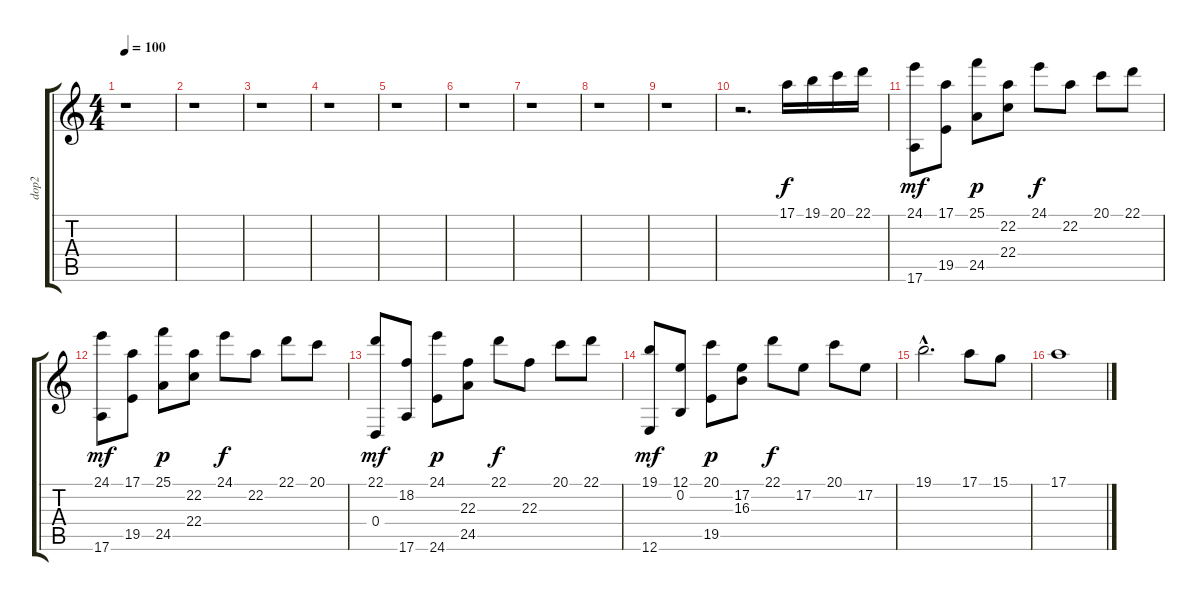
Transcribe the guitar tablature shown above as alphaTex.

\track ("dop2" "dop2") {instrument electricgrandpiano}
\staff {score tabs}
\tuning (E4 B3 G3 D3 A2 E2) {hide}
\ts (4 4)
\tempo 100
\clef g2
\ks c
r.1{dy f} |
r.1 |
r.1 |
r.1 |
r.1 |
r.1 |
r.1 |
r.1 |
r.1 |
r.2{d} 17.1.16{volume 16} 19.1.16 20.1.16 22.1.16 |
(24.1 17.6).8{dy mf} (17.1 19.5).8 (25.1 24.5).8{dy p} (22.2 22.4).8 24.1.8{dy f} 22.2.8 20.1.8 22.1.8 |
(24.1 17.6).8{dy mf} (17.1 19.5).8 (25.1 24.5).8{dy p} (22.2 22.4).8 24.1.8{dy f} 22.2.8 22.1.8 20.1.8 |
(22.1 0.4).8{dy mf} (18.2 17.6).8 (24.1 24.6).8{dy p} (22.3 24.5).8 22.1.8{dy f} 22.3.8 20.1.8 22.1.8 |
(19.1 12.6).8{dy mf} (12.1 0.2).8 (20.1 19.5).8{dy p} (17.2 16.3).8 22.1.8{dy f} 17.2.8 20.1.8 17.2.8 |
19.1{hac}.2{d} 17.1.8 15.1.8 |
17.1.1
